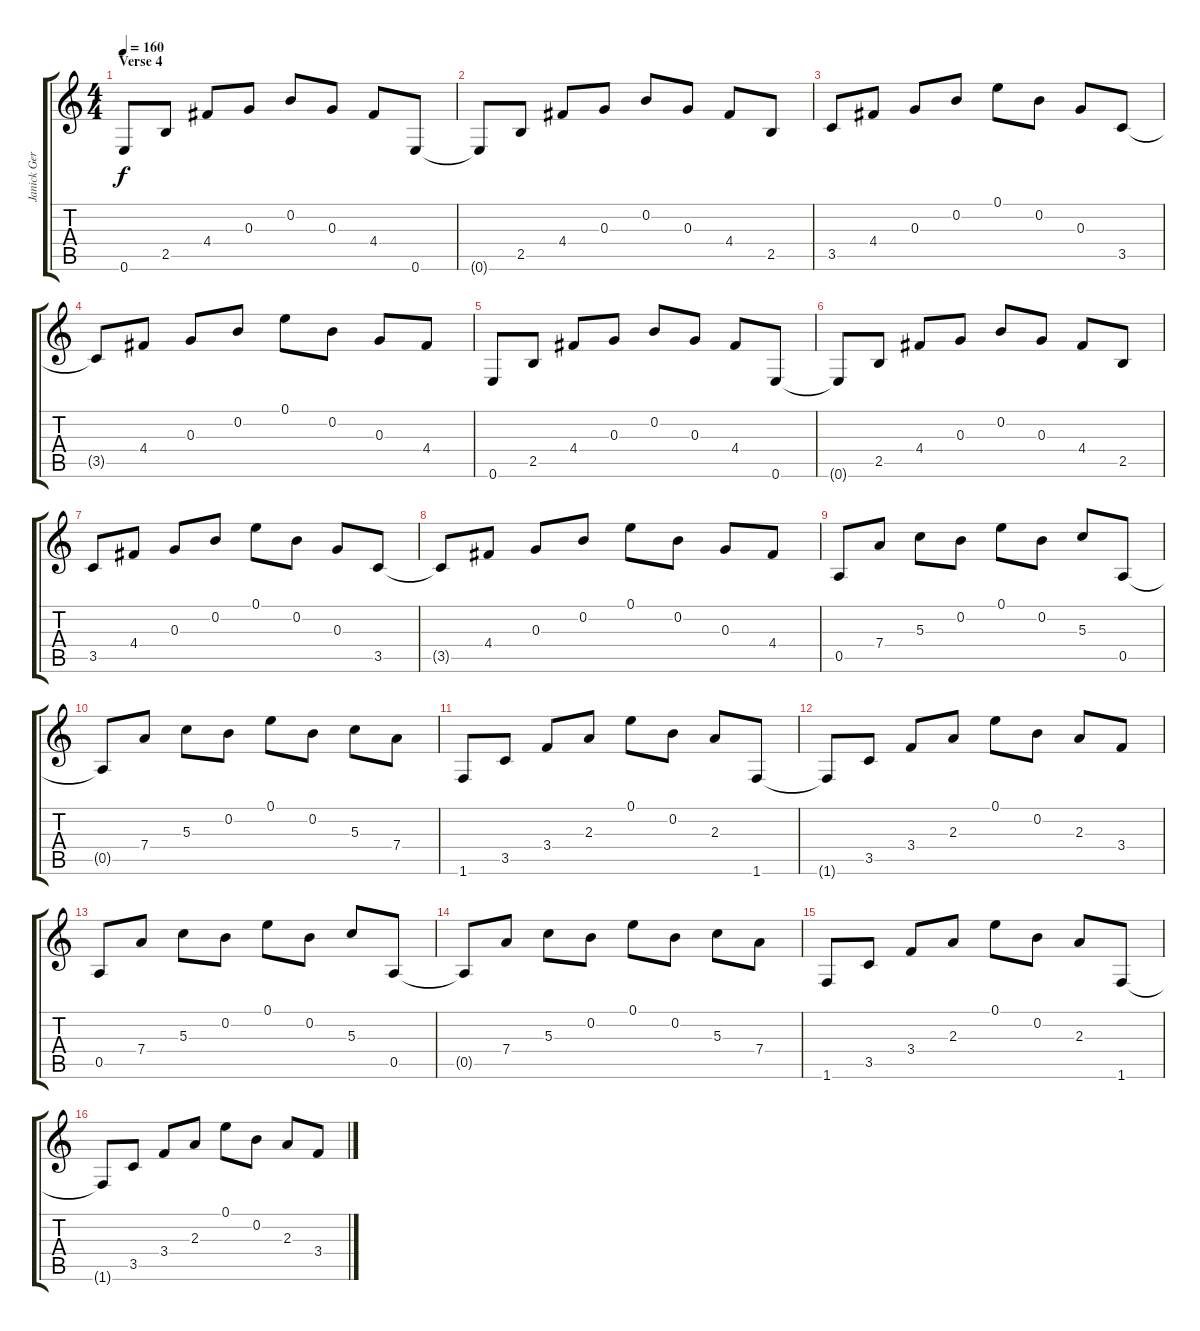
\track ("Janick Gers" "Janick Ger") {instrument distortionguitar}
\staff {score tabs}
\tuning (E4 B3 G3 D3 A2 E2) {hide}
\ts (4 4)
\section ("" "Verse 4")
\tempo 160
\clef g2
\ks c
0.6.8{dy f} 2.5.8 4.4.8 0.3.8 0.2.8 0.3.8 4.4.8 0.6.8 |
0.6{t}.8 2.5.8 4.4.8 0.3.8 0.2.8 0.3.8 4.4.8 2.5.8 |
3.5.8 4.4.8 0.3.8 0.2.8 0.1.8 0.2.8 0.3.8 3.5.8 |
3.5{t}.8 4.4.8 0.3.8 0.2.8 0.1.8 0.2.8 0.3.8 4.4.8 |
0.6.8 2.5.8 4.4.8 0.3.8 0.2.8 0.3.8 4.4.8 0.6.8 |
0.6{t}.8 2.5.8 4.4.8 0.3.8 0.2.8 0.3.8 4.4.8 2.5.8 |
3.5.8 4.4.8 0.3.8 0.2.8 0.1.8 0.2.8 0.3.8 3.5.8 |
3.5{t}.8 4.4.8 0.3.8 0.2.8 0.1.8 0.2.8 0.3.8 4.4.8 |
0.5.8 7.4.8 5.3.8 0.2.8 0.1.8 0.2.8 5.3.8 0.5.8 |
0.5{t}.8 7.4.8 5.3.8 0.2.8 0.1.8 0.2.8 5.3.8 7.4.8 |
1.6.8 3.5.8 3.4.8 2.3.8 0.1.8 0.2.8 2.3.8 1.6.8 |
1.6{t}.8 3.5.8 3.4.8 2.3.8 0.1.8 0.2.8 2.3.8 3.4.8 |
0.5.8 7.4.8 5.3.8 0.2.8 0.1.8 0.2.8 5.3.8 0.5.8 |
0.5{t}.8 7.4.8 5.3.8 0.2.8 0.1.8 0.2.8 5.3.8 7.4.8 |
1.6.8 3.5.8 3.4.8 2.3.8 0.1.8 0.2.8 2.3.8 1.6.8 |
1.6{t}.8 3.5.8 3.4.8 2.3.8 0.1.8 0.2.8 2.3.8 3.4.8
